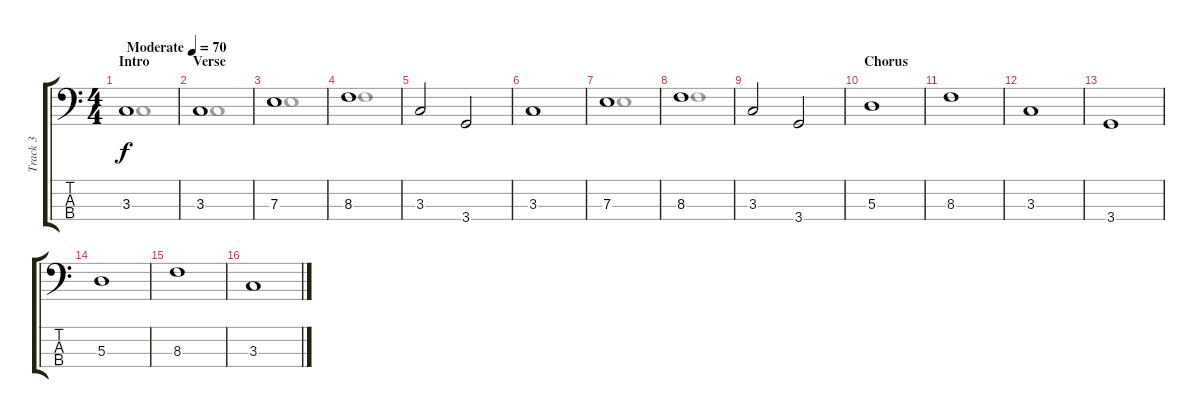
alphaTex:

\track ("Track 3" "Track 3") {instrument electricbassfinger}
\staff {score tabs}
\tuning (G2 D2 A1 E1) {hide}
\voice
\ts (4 4)
\section ("" "Intro")
\tempo (70 "Moderate")
\clef f4
\ks c
3.3.1{dy f instrument electricbassfinger} |
\section ("" "Verse")
3.3.1 |
7.3.1 |
8.3.1 |
3.3.2 3.4.2 |
3.3.1 |
7.3.1 |
8.3.1 |
3.3.2 3.4.2 |
\section ("" "Chorus")
5.3.1 |
8.3.1 |
3.3.1 |
3.4.1 |
5.3.1 |
8.3.1 |
3.3.1
\voice
\clef f4
\ottava regular
\simile none
\ks c
3.3.1{dy f} |
3.3.1 |
7.3.1 |
8.3.1 |
|
|
7.3.1 |
8.3.1 |
|
|
|
|
|
|
|
